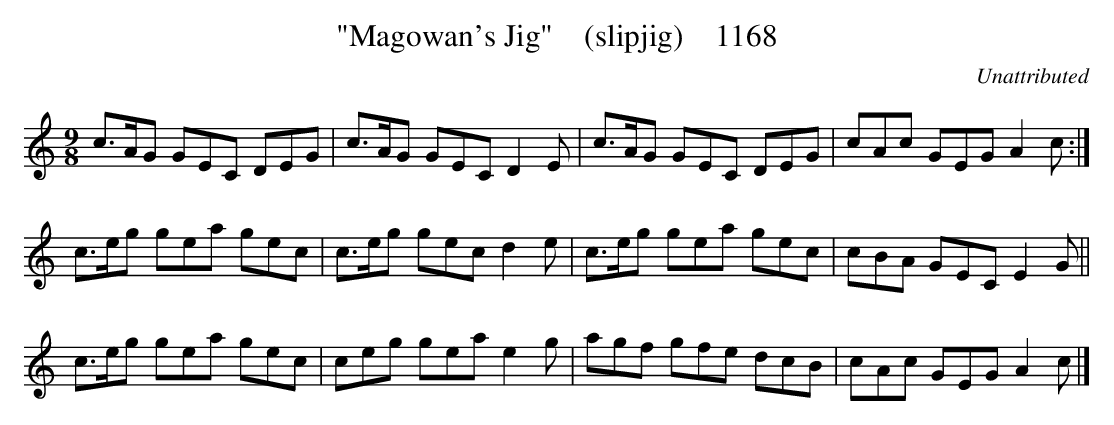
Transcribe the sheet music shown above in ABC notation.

X:1
T:"Magowan's Jig"    (slipjig)    1168
C:Unattributed
BRENNAN July 2003 (HTTP://WWW.SOSYOURMOM.COM)
M:9/8
L:1/8
K:C
c3/2A/2G GEC DEG|c3/2A/2G GEC D2E|c3/2A/2G GEC DEG|cAc GEG A2c:|
c3/2e/2g gea gec|c3/2e/2g gec d2e|c3/2e/2g gea gec|cBA GEC E2G||
c3/2e/2g gea gec|ceg gea e2g|agf gfe dcB|cAc GEG A2c |]
